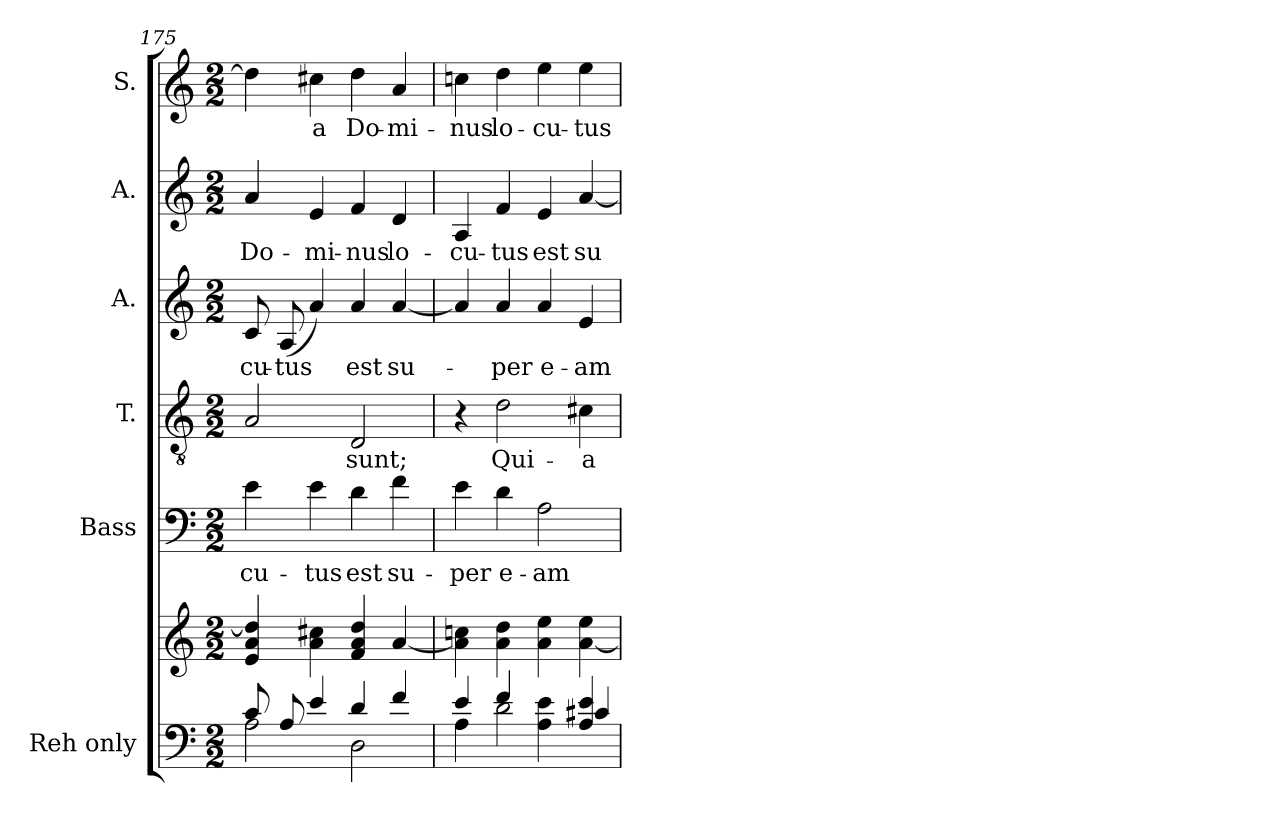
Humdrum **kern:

**kern	**kern	**kern	**text	**kern	**text	**kern	**text	**kern	**text	**kern	**text
*part6	*part6	*part5	*part5	*part4	*part4	*part3	*part3	*part2	*part2	*part1	*part1
*staff7	*staff6	*staff5	*staff5	*staff4	*staff4	*staff3	*staff3	*staff2	*staff2	*staff1	*staff1
*I"Reh only	*	*I"Bass	*	*I"T.	*	*I"A.	*	*I"A.	*	*I"S.	*
*	*	*I'B.	*	*	*	*	*	*	*	*	*
*clefF4	*clefG2	*clefF4	*	*clefGv2	*	*clefG2	*	*clefG2	*	*clefG2	*
*	*	*	*	*	*	*ITrd7c12	*	*ITrd7c12	*	*	*
*k[]	*k[]	*k[]	*	*k[]	*	*k[]	*	*k[]	*	*k[]	*
*C:	*C:	*C:	*	*C:	*	*C:	*	*C:	*	*C:	*
*M2/2	*M2/2	*M2/2	*	*M2/2	*	*M2/2	*	*M2/2	*	*M2/2	*
=175	=175	=175	=175	=175	=175	=175	=175	=175	=175	=175	=175
*^	*	*	*	*	*	*	*	*	*	*	*
!	!	!	!	!LO:LY:b	!	!	!	!LO:LY:b	!	!LO:LY:b	!	!
8c/	2A\	4e/ 4a/ 4dd/]	4e\	-cu-	2A/	.	8C/	-cu-	4A/	Do-	4dd\]	.
!	!	!	!	!	!	!	!	!LO:LY:b	!	!	!	!
8A/	.	.	.	.	.	.	(8AA/	-tus	.	.	.	.
!	!	!	!	!LO:LY:b	!	!	!	!	!	!LO:LY:b	!	!LO:LY:b
4e/	.	4a\ 4cc#X\	4e\	-tus	.	.	4A/)	.	4E/	-mi-	4cc#X\	-a
!	!	!	!	!LO:LY:b	!	!LO:LY:b	!	!LO:LY:b	!	!LO:LY:b	!	!LO:LY:b
4d/	2D\	4f/ 4a/ 4dd/	4d\	est	2D/	sunt;	4A/	est	4F/	-nus	4dd\	Do-
!	!	!	!	!LO:LY:b	!	!	!	!LO:LY:b	!	!LO:LY:b	!	!LO:LY:b
4f/	.	[<4a/	4f\	su-	.	.	[<4A/	su-	4D/	lo-	4a/	-mi-
=176	=176	=176	=176	=176	=176	=176	=176	=176	=176	=176	=176	=176
!	!	!	!	!LO:LY:b	!	!	!	!	!	!LO:LY:b	!	!LO:LY:b
4e/	4A\	4a\] 4ccn\	4e\	-per	4r	.	4A/]	.	4AA/	-cu-	4ccn\	-nus
!	!	!	!	!LO:LY:b	!	!LO:LY:b	!	!LO:LY:b	!	!LO:LY:b	!	!LO:LY:b
4f/	2d\	4a\ 4dd\	4d\	e-	2d\	Qui-	4A/	-per	4F/	-tus	4dd\	lo-
!	!	!	!	!LO:LY:b	!	!	!	!LO:LY:b	!	!LO:LY:b	!	!LO:LY:b
4A\ 4e\	.	4a\ 4ee\	2A\	-am	.	.	4A/	e-	4E/	est	4ee\	-cu-
!	!	!	!	!	!	!LO:LY:b	!	!LO:LY:b	!	!LO:LY:b	!	!LO:LY:b
4A/ 4e/	4c#X/	[<4a\ 4ee\	.	.	4c#X\	-a	4E/	-am	[<4A/	su-	4ee\	-tus
*v	*v	*	*	*	*	*	*	*	*	*	*	*
=	=	=	=	=	=	=	=	=	=	=	=
*-	*-	*-	*-	*-	*-	*-	*-	*-	*-	*-	*-
